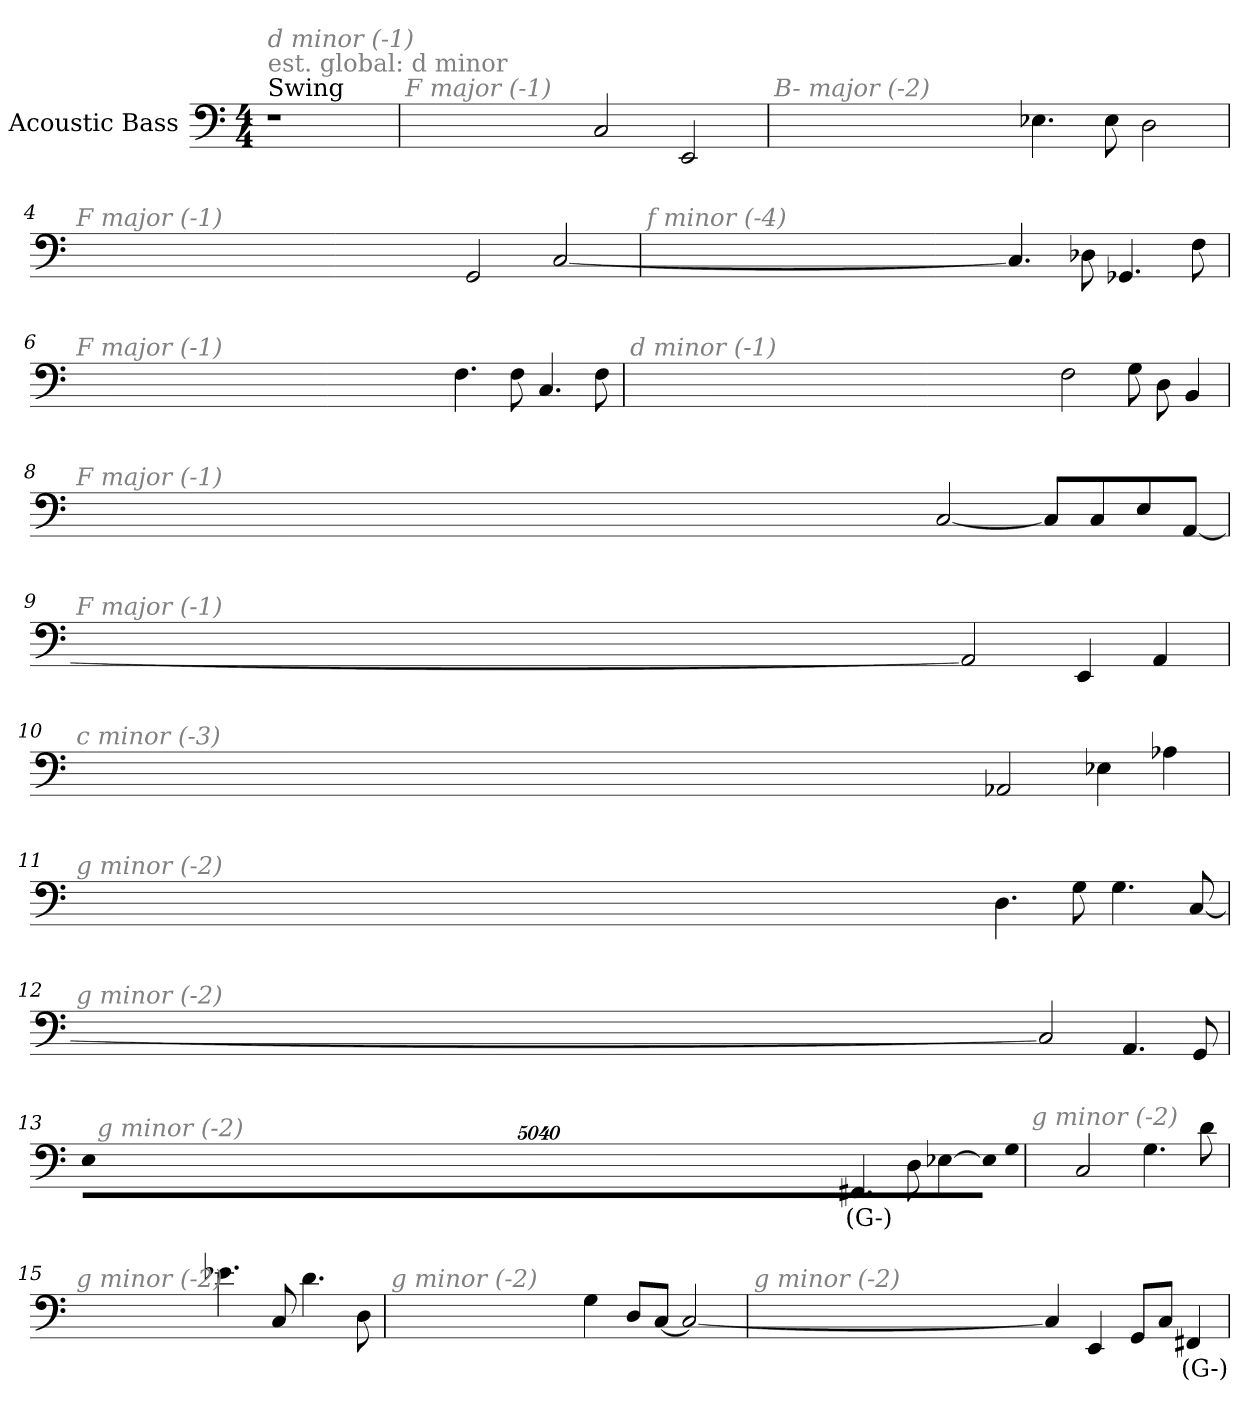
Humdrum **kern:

**kern	**text
*part1	*part1
*staff1	*staff1
*I"Acoustic Bass	*
*clefF4	*
*ITrd7c12	*
*k[]	*
*C:	*
*M4/4	*
*MM175	*
=1	=1
!LO:TX:a:t=Swing	!
!LO:TX:a:color=#808080:t=est. global&colon; d minor	!
!LO:TX:i:color=#808080:t=d minor (-1)	!
1r	.
=2	=2
!LO:TX:i:color=#808080:t=F major (-1)	!
2CC	.
2EEE	.
=3	=3
!LO:TX:i:color=#808080:t=B- major (-2)	!
4.EE-X	.
8EE-	.
2DD	.
=4	=4
!LO:TX:i:color=#808080:t=F major (-1)	!
2GGG	.
[2CC	.
=5	=5
!LO:TX:i:color=#808080:t=f minor (-4)	!
4.CC]	.
8DD-X	.
4.GGG-X	.
8FF	.
=6	=6
!LO:TX:i:color=#808080:t=F major (-1)	!
4.FF	.
8FF	.
4.CC	.
8FF	.
=7	=7
!LO:TX:i:color=#808080:t=d minor (-1)	!
2FF	.
8GG	.
8DD	.
4BBB	.
=8	=8
!LO:TX:i:color=#808080:t=F major (-1)	!
[2CC	.
8CCL]	.
8CC	.
8EE	.
[8AAAJ	.
=9	=9
!LO:TX:i:color=#808080:t=F major (-1)	!
2AAA]	.
4EEE	.
4AAA	.
=10	=10
!LO:TX:i:color=#808080:t=c minor (-3)	!
2AAA-X	.
4EE-X	.
4AA-X	.
=11	=11
!LO:TX:i:color=#808080:t=g minor (-2)	!
4.DD	.
8GG	.
4.GG	.
[8CC	.
=12	=12
!LO:TX:i:color=#808080:t=g minor (-2)	!
2CC]	.
4.AAA	.
8GGG	.
=13	=13
!LO:TX:i:color=#808080:t=g minor (-2)	!
4.FFF#Xi	(G-)
8DD	.
[4EE-X	.
!LO:N:vis=8	!
40320%3347EE-L]	.
!LO:N:vis=8	!
40320%3347GG	.
!LO:N:vis=8	!
40320%3347EE-J	.
=14	=14
!LO:TX:i:color=#808080:t=g minor (-2)	!
2CC	.
4.GG	.
8D	.
=15	=15
!LO:TX:i:color=#808080:t=g minor (-2)	!
4.E-X	.
8CC	.
4.D	.
8DD	.
=16	=16
!LO:TX:i:color=#808080:t=g minor (-2)	!
4GG	.
8DDL	.
[8CCJ	.
2CC_	.
=17	=17
!LO:TX:i:color=#808080:t=g minor (-2)	!
4CC]	.
4EEE	.
8GGGL	.
8CCJ	.
4FFF#Xi	(G-)
=	=
*-	*-
